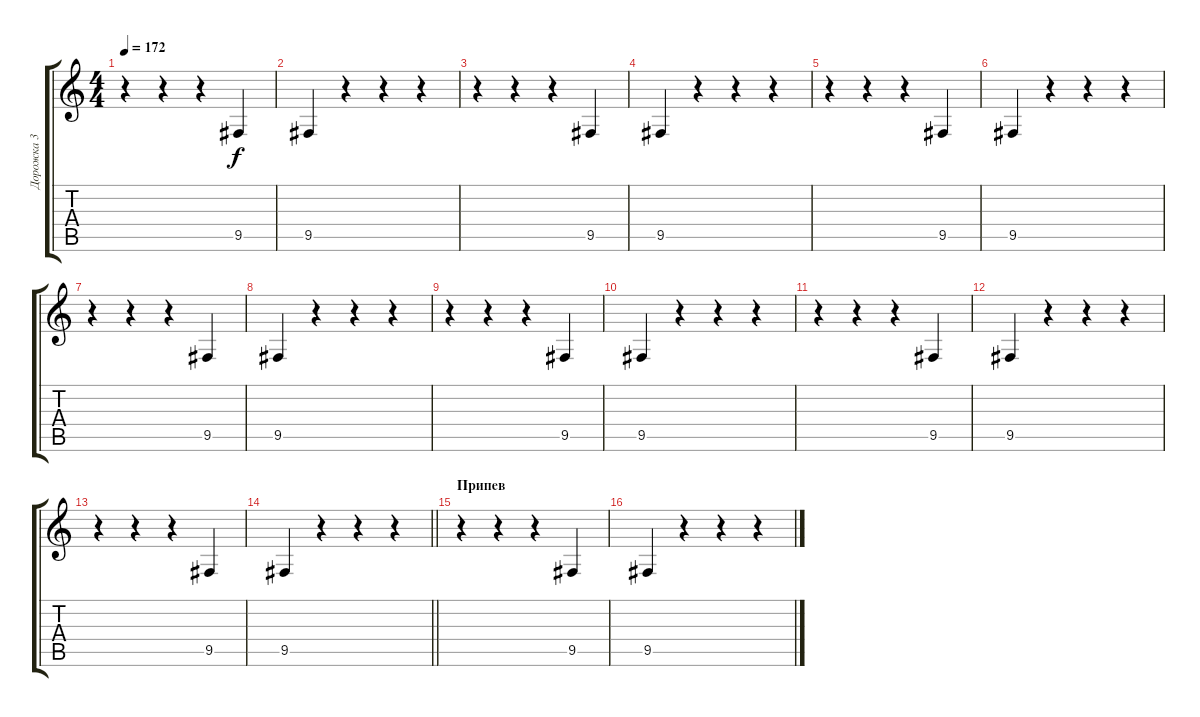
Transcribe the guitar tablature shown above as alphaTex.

\track ("Дорожка 3" "Дорожка 3") {instrument taikodrum}
\staff {score tabs}
\tuning (E4 B3 G3 D3 A2 E2) {hide}
\ts (4 4)
\tempo 172
\clef g2
\ks c
r.4{dy f} r.4 r.4 9.5.4 |
9.5.4 r.4 r.4 r.4 |
r.4 r.4 r.4 9.5.4 |
9.5.4 r.4 r.4 r.4 |
r.4 r.4 r.4 9.5.4 |
9.5.4 r.4 r.4 r.4 |
r.4 r.4 r.4 9.5.4 |
9.5.4 r.4 r.4 r.4 |
r.4 r.4 r.4 9.5.4 |
9.5.4 r.4 r.4 r.4 |
r.4 r.4 r.4 9.5.4 |
9.5.4 r.4 r.4 r.4 |
r.4 r.4 r.4 9.5.4 |
\barLineRight lightlight
9.5.4 r.4 r.4 r.4 |
\section ("" "Припев")
r.4 r.4 r.4 9.5.4 |
9.5.4 r.4 r.4 r.4
